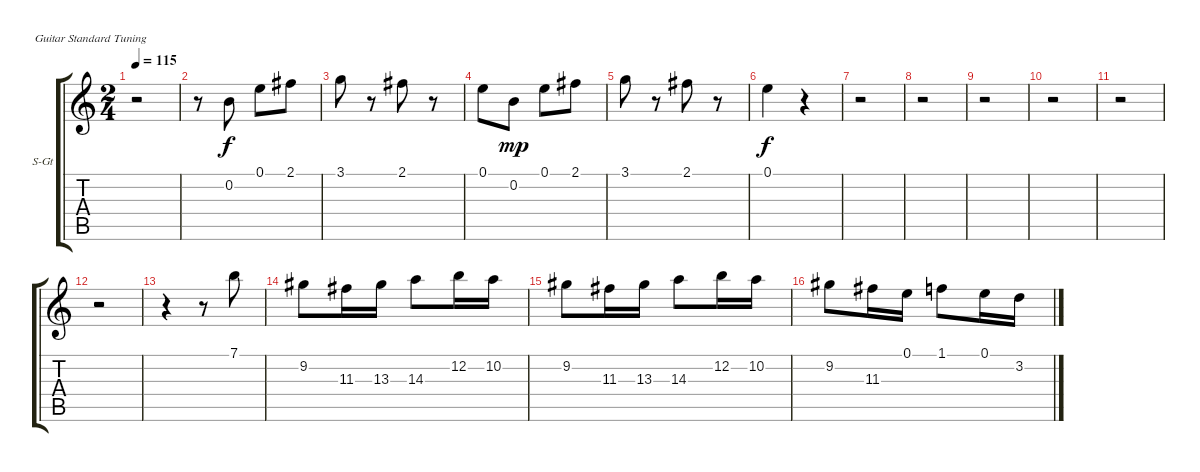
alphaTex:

\defaultSystemsLayout 4
\bracketExtendMode groupsimilarinstruments
\firstSystemTrackNameOrientation horizontal
\otherSystemsTrackNameOrientation horizontal
\track ("Violin 2" "S-Gt") {instrument acousticguitarsteel}
\staff {score tabs}
\tuning (E4 B3 G3 D3 A2 E2)
\ts (2 4)
\tempo 115
\clef g2
\ks c
r.2{dy f} |
r.8 0.2.8 0.1.8 2.1.8 |
3.1.8 r.8 2.1.8 r.8 |
0.1.8 0.2.8{dy mp} 0.1.8 2.1.8 |
3.1.8 r.8 2.1.8 r.8 |
0.1.4{dy f} r.4 |
r.2 |
r.2 |
r.2 |
r.2 |
r.2 |
r.2 |
r.4 r.8 7.1.8 |
9.2.8 11.3.16 13.3.16 14.3.8 12.2.16 10.2.16 |
9.2.8 11.3.16 13.3.16 14.3.8 12.2.16 10.2.16 |
9.2.8 11.3.16 0.1.16 1.1.8 0.1.16 3.2.16
